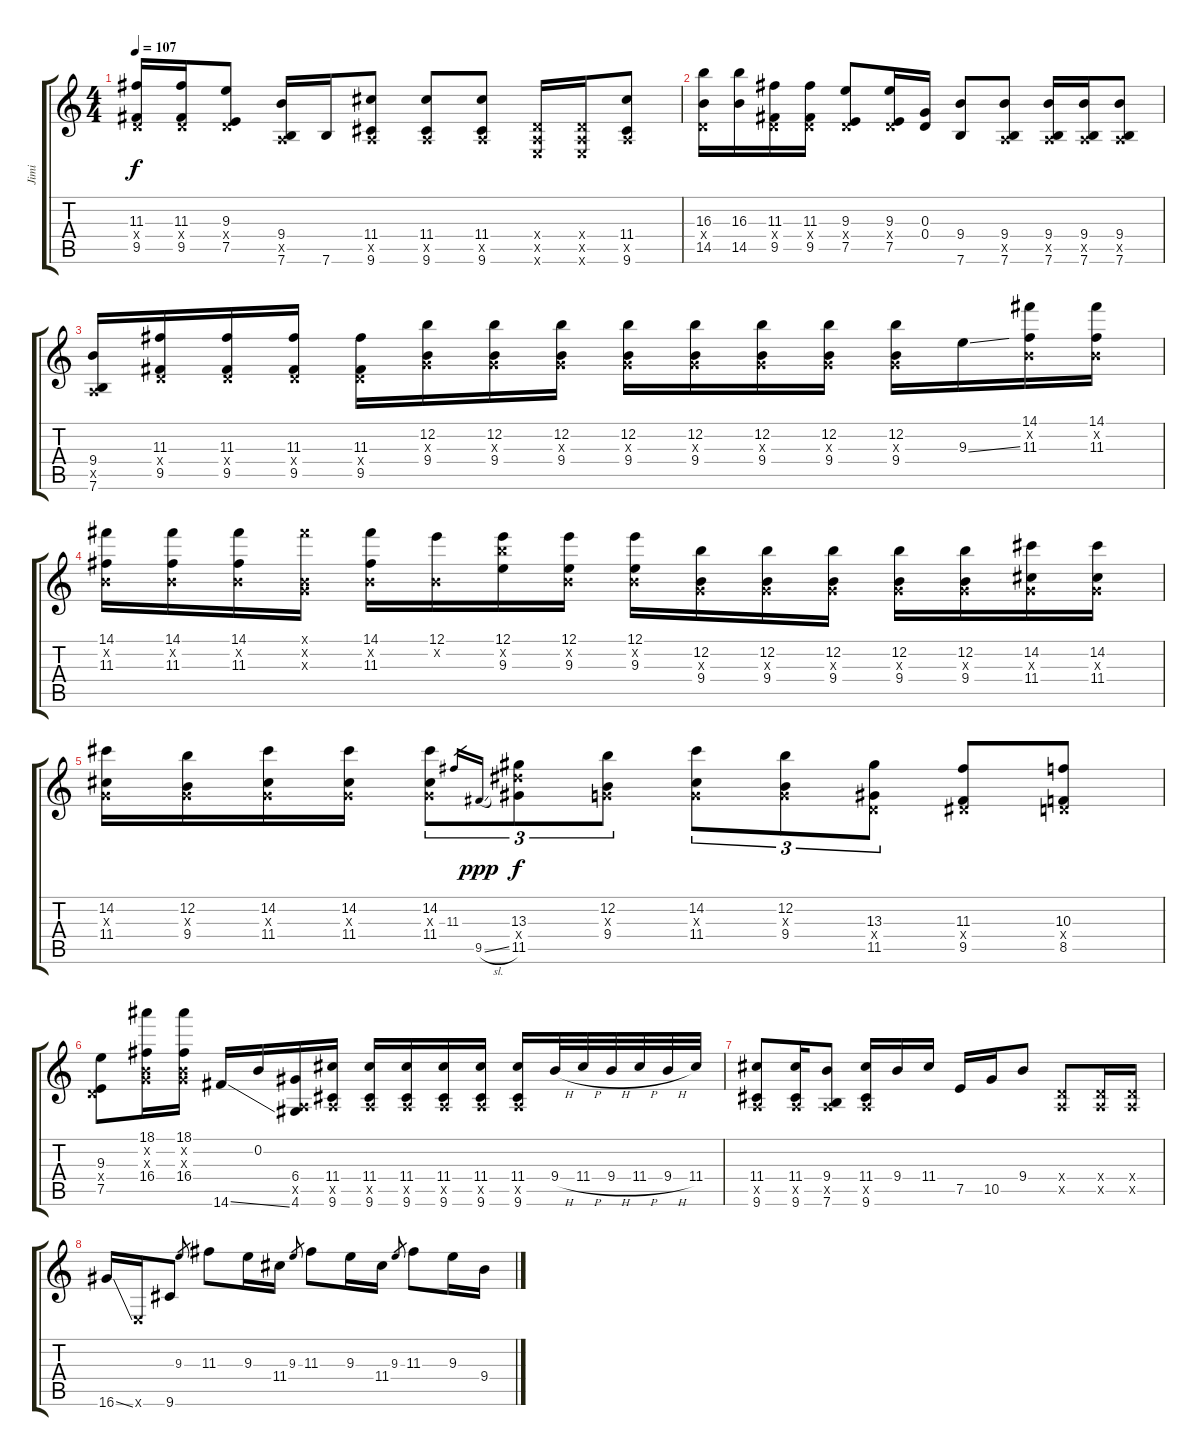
\track ("Jimi" "Jimi") {instrument distortionguitar}
\staff {score tabs}
\tuning (E4 B3 G3 D3 A2 E2) {hide}
\ts (4 4)
\tempo 107
\clef g2
\ks c
(11.3 0.4{x} 9.5).16{dy f} (11.3 0.4{x} 9.5).16 (9.3 0.4{x} 7.5).8 (9.4 0.5{x} 7.6).16 7.6.16 (11.4 0.5{x} 9.6).8 (11.4 0.5{x} 9.6).8 (11.4 0.5{x} 9.6).8 (0.4{x} 0.5{x} 0.6{x}).16 (0.4{x} 0.5{x} 0.6{x}).16 (11.4 0.5{x} 9.6).8 |
(16.3 0.4{x} 14.5).16 (16.3 14.5).16 (11.3 0.4{x} 9.5).16 (11.3 0.4{x} 9.5).16 (9.3 0.4{x} 7.5).8 (9.3 0.4{x} 7.5).16 (0.3 0.4).16 (9.4 7.6).8 (9.4 0.5{x} 7.6).8 (9.4 0.5{x} 7.6).16 (9.4 0.5{x} 7.6).16 (9.4 0.5{x} 7.6).8 |
(9.4 0.5{x} 7.6).16 (11.3 0.4{x} 9.5).16 (11.3 0.4{x} 9.5).16 (11.3 0.4{x} 9.5).16 (11.3 0.4{x} 9.5).16 (12.2 0.3{x} 9.4).16 (12.2 0.3{x} 9.4).16 (12.2 0.3{x} 9.4).16 (12.2 0.3{x} 9.4).16 (12.2 0.3{x} 9.4).16 (12.2 0.3{x} 9.4).16 (12.2 0.3{x} 9.4).16 (12.2 0.3{x} 9.4).16 9.3{ss}.16 (14.1 0.2{x} 11.3).16 (14.1 0.2{x} 11.3).16 |
(14.1 0.2{x} 11.3).16 (14.1 0.2{x} 11.3).16 (14.1 0.2{x} 11.3).16 (14.1{x} 0.2{x} 0.3{x}).16 (14.1 0.2{x} 11.3).16 (12.1 0.2{x}).16 (12.1 12.2{x} 9.3).16 (12.1 0.2{x} 9.3).16 (12.1 0.2{x} 9.3).16 (12.2 0.3{x} 9.4).16 (12.2 0.3{x} 9.4).16 (12.2 0.3{x} 9.4).16 (12.2 0.3{x} 9.4).16 (12.2 0.3{x} 9.4).16 (14.2 0.3{x} 11.4).16 (14.2 0.3{x} 11.4).16 |
(14.2 0.3{x} 11.4).16 (12.2 0.3{x} 9.4).16 (14.2 0.3{x} 11.4).16 (14.2 0.3{x} 11.4).16 (14.2 0.3{x} 11.4).8{tu (3 2)} 11.3.16{gr} 9.5{sl}.16{gr dy ppp} (13.3 13.4{x} 11.5).8{tu (3 2) dy f} (12.2 0.3{x} 9.4).8{tu (3 2)} (14.2 0.3{x} 11.4).8{tu (3 2)} (12.2 0.3{x} 9.4).8{tu (3 2)} (13.3 0.4{x} 11.5).8{tu (3 2)} (11.3 1.4{x} 9.5).8 (10.3 0.4{x} 8.5).8 |
(9.3 0.4{x} 7.5).8 (18.1 0.2{x} 0.3{x} 16.4).16 (18.1 0.2{x} 0.3{x} 16.4).16 14.6{ss}.16 0.2.16 (6.4 0.5{x} 4.6).16 (11.4 0.5{x} 9.6).16 (11.4 0.5{x} 9.6).16 (11.4 0.5{x} 9.6).16 (11.4 0.5{x} 9.6).16 (11.4 0.5{x} 9.6).16 (11.4 0.5{x} 9.6).16 9.4{h}.32 11.4{h}.32 9.4{h}.32 11.4{h}.32 9.4{h}.32 11.4.32 |
(11.4 0.5{x} 9.6).8 (11.4 0.5{x} 9.6).16 (9.4 0.5{x} 7.6).8 (11.4 0.5{x} 9.6).16 9.4.16 11.4.16 7.5.16 10.5.16 9.4.8 (0.4{x} 0.5{x}).8 (0.4{x} 0.5{x}).16 (0.4{x} 0.5{x}).16 |
16.6{ss}.16 0.6{x}.16 9.6.8 9.3.8{gr} 11.3.8 9.3.16 11.4.16 9.3.8{gr} 11.3.8 9.3.16 11.4.16 9.3.8{gr} 11.3.8 9.3.16 9.4.16
